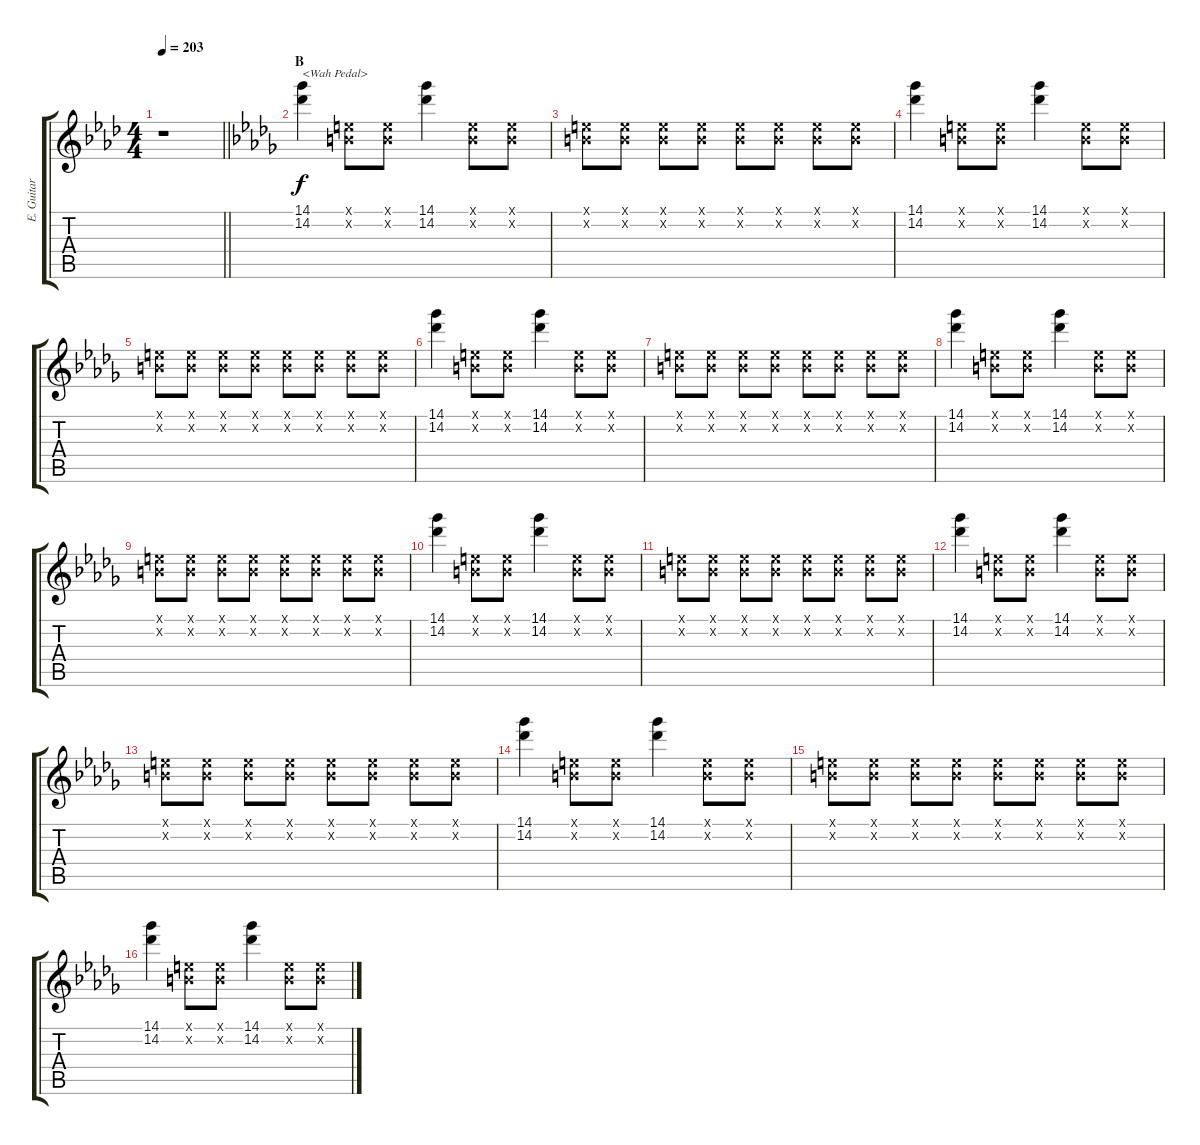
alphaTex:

\track ("E. Guitar III" "E. Guitar ") {instrument electricguitarclean}
\staff {score tabs}
\tuning (E4 B3 G3 D3 A2 E2) {hide}
\ts (4 4)
\tempo 203
\clef g2
\barLineRight lightlight
\ks ab
r.1{dy f} |
\section ("" "B")
\ks db
(14.1 14.2).4{txt "<Wah Pedal>"} (0.1{x} 0.2{x}).8 (0.1{x} 0.2{x}).8 (14.1 14.2).4 (0.1{x} 0.2{x}).8 (0.1{x} 0.2{x}).8 |
(0.1{x} 0.2{x}).8 (0.1{x} 0.2{x}).8 (0.1{x} 0.2{x}).8 (0.1{x} 0.2{x}).8 (0.1{x} 0.2{x}).8 (0.1{x} 0.2{x}).8 (0.1{x} 0.2{x}).8 (0.1{x} 0.2{x}).8 |
(14.1 14.2).4 (0.1{x} 0.2{x}).8 (0.1{x} 0.2{x}).8 (14.1 14.2).4 (0.1{x} 0.2{x}).8 (0.1{x} 0.2{x}).8 |
(0.1{x} 0.2{x}).8 (0.1{x} 0.2{x}).8 (0.1{x} 0.2{x}).8 (0.1{x} 0.2{x}).8 (0.1{x} 0.2{x}).8 (0.1{x} 0.2{x}).8 (0.1{x} 0.2{x}).8 (0.1{x} 0.2{x}).8 |
(14.1 14.2).4 (0.1{x} 0.2{x}).8 (0.1{x} 0.2{x}).8 (14.1 14.2).4 (0.1{x} 0.2{x}).8 (0.1{x} 0.2{x}).8 |
(0.1{x} 0.2{x}).8 (0.1{x} 0.2{x}).8 (0.1{x} 0.2{x}).8 (0.1{x} 0.2{x}).8 (0.1{x} 0.2{x}).8 (0.1{x} 0.2{x}).8 (0.1{x} 0.2{x}).8 (0.1{x} 0.2{x}).8 |
(14.1 14.2).4 (0.1{x} 0.2{x}).8 (0.1{x} 0.2{x}).8 (14.1 14.2).4 (0.1{x} 0.2{x}).8 (0.1{x} 0.2{x}).8 |
(0.1{x} 0.2{x}).8 (0.1{x} 0.2{x}).8 (0.1{x} 0.2{x}).8 (0.1{x} 0.2{x}).8 (0.1{x} 0.2{x}).8 (0.1{x} 0.2{x}).8 (0.1{x} 0.2{x}).8 (0.1{x} 0.2{x}).8 |
(14.1 14.2).4 (0.1{x} 0.2{x}).8 (0.1{x} 0.2{x}).8 (14.1 14.2).4 (0.1{x} 0.2{x}).8 (0.1{x} 0.2{x}).8 |
(0.1{x} 0.2{x}).8 (0.1{x} 0.2{x}).8 (0.1{x} 0.2{x}).8 (0.1{x} 0.2{x}).8 (0.1{x} 0.2{x}).8 (0.1{x} 0.2{x}).8 (0.1{x} 0.2{x}).8 (0.1{x} 0.2{x}).8 |
(14.1 14.2).4 (0.1{x} 0.2{x}).8 (0.1{x} 0.2{x}).8 (14.1 14.2).4 (0.1{x} 0.2{x}).8 (0.1{x} 0.2{x}).8 |
(0.1{x} 0.2{x}).8 (0.1{x} 0.2{x}).8 (0.1{x} 0.2{x}).8 (0.1{x} 0.2{x}).8 (0.1{x} 0.2{x}).8 (0.1{x} 0.2{x}).8 (0.1{x} 0.2{x}).8 (0.1{x} 0.2{x}).8 |
(14.1 14.2).4 (0.1{x} 0.2{x}).8 (0.1{x} 0.2{x}).8 (14.1 14.2).4 (0.1{x} 0.2{x}).8 (0.1{x} 0.2{x}).8 |
(0.1{x} 0.2{x}).8 (0.1{x} 0.2{x}).8 (0.1{x} 0.2{x}).8 (0.1{x} 0.2{x}).8 (0.1{x} 0.2{x}).8 (0.1{x} 0.2{x}).8 (0.1{x} 0.2{x}).8 (0.1{x} 0.2{x}).8 |
(14.1 14.2).4 (0.1{x} 0.2{x}).8 (0.1{x} 0.2{x}).8 (14.1 14.2).4 (0.1{x} 0.2{x}).8 (0.1{x} 0.2{x}).8
